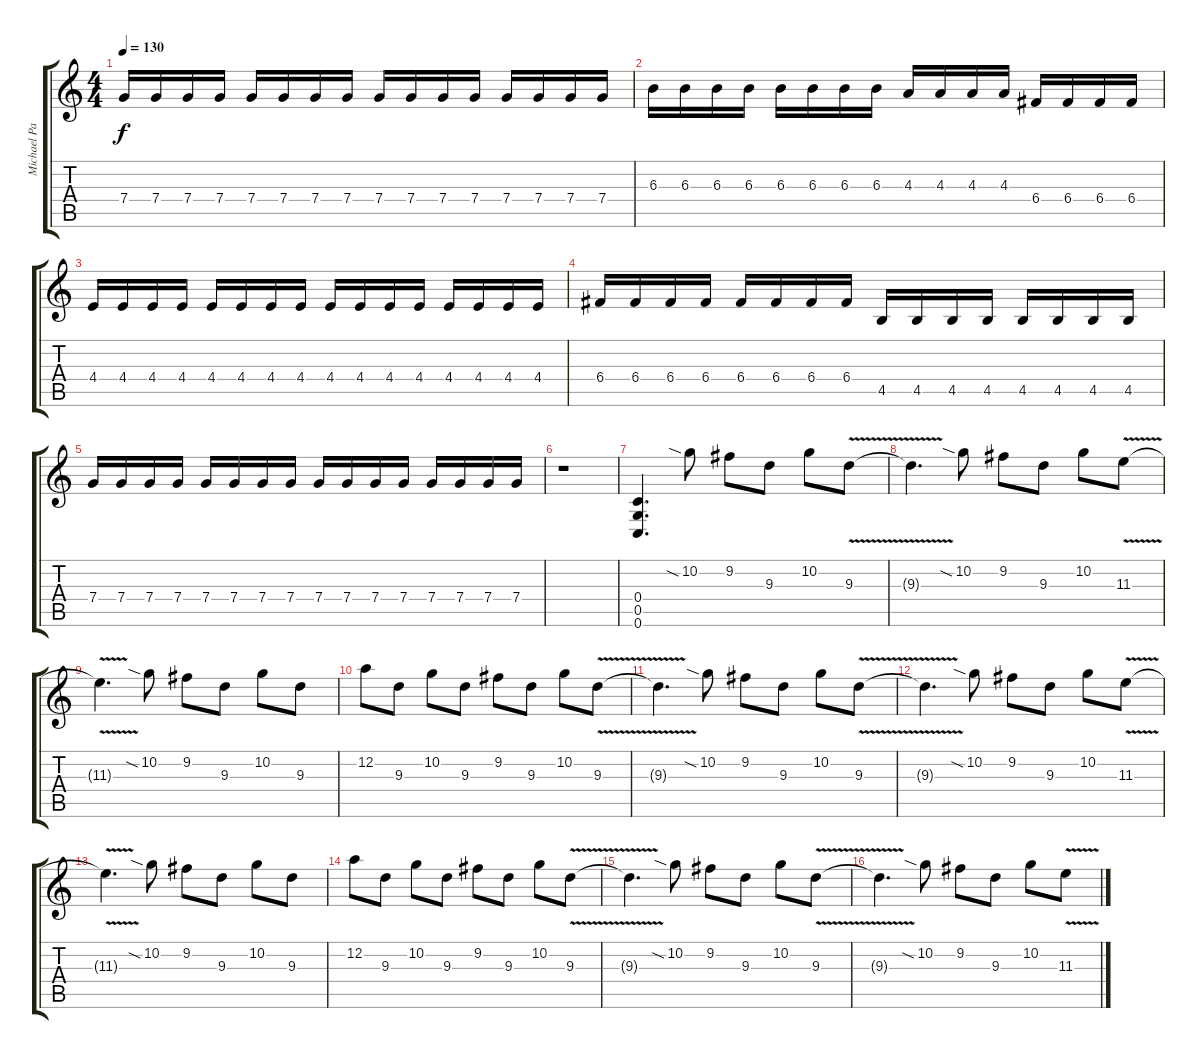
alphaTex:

\track ("Michael Paget " "Michael Pa") {instrument distortionguitar}
\staff {score tabs}
\tuning (D4 A3 F3 C3 G2 C2) {hide}
\ts (4 4)
\tempo 130
\clef g2
\ks c
7.4.16{dy f} 7.4.16 7.4.16 7.4.16 7.4.16 7.4.16 7.4.16 7.4.16 7.4.16 7.4.16 7.4.16 7.4.16 7.4.16 7.4.16 7.4.16 7.4.16 |
6.3.16 6.3.16 6.3.16 6.3.16 6.3.16 6.3.16 6.3.16 6.3.16 4.3.16 4.3.16 4.3.16 4.3.16 6.4.16 6.4.16 6.4.16 6.4.16 |
4.4.16 4.4.16 4.4.16 4.4.16 4.4.16 4.4.16 4.4.16 4.4.16 4.4.16 4.4.16 4.4.16 4.4.16 4.4.16 4.4.16 4.4.16 4.4.16 |
6.4.16 6.4.16 6.4.16 6.4.16 6.4.16 6.4.16 6.4.16 6.4.16 4.5.16 4.5.16 4.5.16 4.5.16 4.5.16 4.5.16 4.5.16 4.5.16 |
7.4.16 7.4.16 7.4.16 7.4.16 7.4.16 7.4.16 7.4.16 7.4.16 7.4.16 7.4.16 7.4.16 7.4.16 7.4.16 7.4.16 7.4.16 7.4.16 |
r.1 |
(0.4 0.5 0.6).4{d} 10.2{sia}.8 9.2.8 9.3.8 10.2.8 9.3{v}.8 |
9.3{t}.4{d} 10.2{sia}.8 9.2.8 9.3.8 10.2.8 11.3{v}.8 |
11.3{t}.4{d} 10.2{sia}.8 9.2.8 9.3.8 10.2.8 9.3.8 |
12.2.8 9.3.8 10.2.8 9.3.8 9.2.8 9.3.8 10.2.8 9.3{v}.8 |
9.3{t}.4{d} 10.2{sia}.8 9.2.8 9.3.8 10.2.8 9.3{v}.8 |
9.3{t}.4{d} 10.2{sia}.8 9.2.8 9.3.8 10.2.8 11.3{v}.8 |
11.3{t}.4{d} 10.2{sia}.8 9.2.8 9.3.8 10.2.8 9.3.8 |
12.2.8 9.3.8 10.2.8 9.3.8 9.2.8 9.3.8 10.2.8 9.3{v}.8 |
9.3{t}.4{d} 10.2{sia}.8 9.2.8 9.3.8 10.2.8 9.3{v}.8 |
9.3{t}.4{d} 10.2{sia}.8 9.2.8 9.3.8 10.2.8 11.3{v}.8
